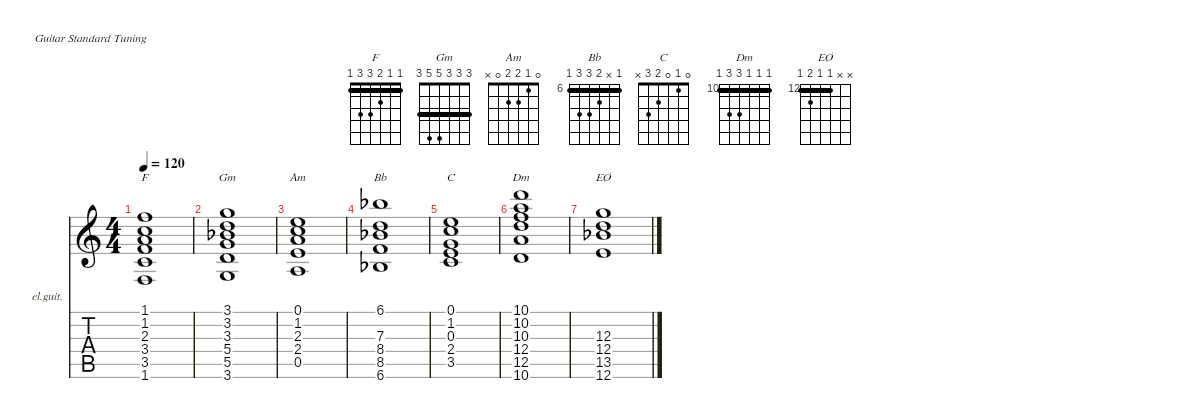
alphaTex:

\defaultSystemsLayout 4
\hideDynamics
\bracketExtendMode nobrackets
\firstSystemTrackNameOrientation horizontal
\otherSystemsTrackNameOrientation horizontal
\track ("Electric Guitar (Clean)" "el.guit.") {instrument electricguitarclean}
\staff {score tabs}
\tuning (E4 B3 G3 D3 A2 E2)
\chord ("F" 1 1 2 3 3 1) {showfingering false barre (1 1)}
\chord ("Gm" 3 3 3 5 5 3) {showfingering false barre (3 3 3)}
\chord ("Am" 0 1 2 2 0 x) {showfingering false}
\chord ("Bb" 6 x 7 8 8 6) {firstfret 6 showfingering false barre 6}
\chord ("C" 0 1 0 2 3 x) {showfingering false}
\chord ("Dm" 10 10 10 12 12 10) {firstfret 10 showfingering false barre (10 10 10)}
\chord ("EØ" x x 12 12 13 12) {firstfret 12 showfingering false barre (12 12)}
\ts (4 4)
\tempo 120
\clef g2
\ks c
(1.6 3.5 3.4 2.3 1.2 1.1).1{ch "F" dy mf instrument electricguitarclean beam Up} |
(3.6 5.5 5.4 3.3{acc b} 3.2 3.1).1{ch "Gm" beam Up} |
(0.5 2.4 2.3 1.2 0.1).1{ch "Am" beam Up} |
(6.6{acc b} 8.5 8.4{acc b} 7.3 6.1{acc b}).1{ch "Bb" beam Down} |
(3.5 2.4 0.3 1.2 0.1).1{ch "C" beam Up} |
(10.6 12.5 12.4 10.3 10.2 10.1).1{ch "Dm" beam Down} |
(12.6 13.5{acc b} 12.4 12.3).1{ch "EØ" beam Down}
